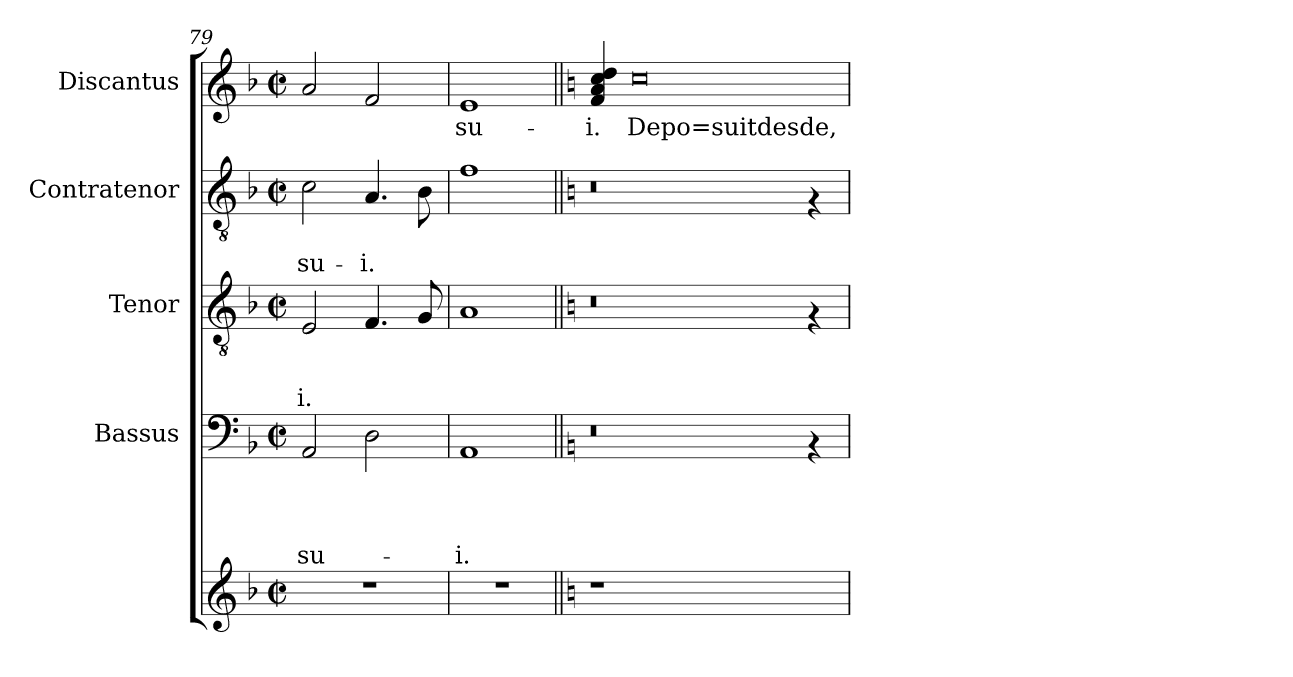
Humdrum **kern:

**kern	**kern	**text	**text	**text	**text	**kern	**text	**text	**text	**kern	**text	**text	**kern	**text
*part5	*part4	*part4	*part4	*part4	*part4	*part3	*part3	*part3	*part3	*part2	*part2	*part2	*part1	*part1
*staff5	*staff4	*staff4	*staff4	*staff4	*staff4	*staff3	*staff3	*staff3	*staff3	*staff2	*staff2	*staff2	*staff1	*staff1
*	*I"Bassus	*	*	*	*	*I"Tenor	*	*	*	*I"Contratenor	*	*	*I"Discantus	*
*clefG2	*clefF4	*	*	*	*	*clefGv2	*	*	*	*clefGv2	*	*	*clefG2	*
*k[b-]	*k[b-]	*	*	*	*	*k[b-]	*	*	*	*k[b-]	*	*	*k[b-]	*
*F:	*F:	*	*	*	*	*F:	*	*	*	*F:	*	*	*F:	*
*M2/2	*M2/2	*	*	*	*	*M2/2	*	*	*	*M2/2	*	*	*M2/2	*
*met(c|)	*met(c|)	*	*	*	*	*met(c|)	*	*	*	*met(c|)	*	*	*met(c|)	*
=79	=79	=79	=79	=79	=79	=79	=79	=79	=79	=79	=79	=79	=79	=79
!	!	!	!	!	!LO:LY:b	!	!	!	!LO:LY:b:rj	!	!	!LO:LY:b	!	!
1r	2AA/	.	.	.	su-	2E/	.	.	-i.	2c\	.	su-	2a/	.
!	!	!	!	!	!	!	!	!	!	!	!	!LO:LY:b	!	!
.	2D\	.	.	.	.	4.F/	.	.	.	4.A/	.	-i.	2f/	.
.	.	.	.	.	.	8G/	.	.	.	8B-\	.	.	.	.
=80	=80	=80	=80	=80	=80	=80	=80	=80	=80	=80	=80	=80	=80	=80
!	!	!	!	!	!LO:LY:b	!	!	!	!	!	!	!	!	!LO:LY:b
1r	1AA	.	.	.	-i.	1A	.	.	.	1f	.	.	1e	su-
!!LO:PB:g=z
=81||	=81||	=81||	=81||	=81||	=81||	=81||	=81||	=81||	=81||	=81||	=81||	=81||	=81||	=81||
*k[]	*k[]	*	*	*	*	*k[]	*	*	*	*k[]	*	*	*k[]	*
*C:	*C:	*	*	*	*	*C:	*	*	*	*C:	*	*	*C:	*
!	!	!	!	!	!	!	!	!	!	!	!	!	!LO:N:n=1:head=solid	!
!	!	!	!	!	!	!	!	!	!	!	!	!	!LO:N:n=2:head=solid	!
!	!	!	!	!	!	!	!	!	!	!	!	!	!LO:N:n=3:head=solid	!
!	!	!	!	!	!	!	!	!	!	!	!	!	!LO:N:n=4:head=solid	!LO:LY:b
1r	0r	.	.	.	.	0r	.	.	.	0r	.	.	4f/ 4a/ 4cc/ 4dd/	-i.
!	!	!	!	!	!	!	!	!	!	!	!	!	!	!LO:LY:b
.	.	.	.	.	.	.	.	.	.	.	.	.	0cc	Depo=suitdesde,-
1ryy	.	.	.	.	.	.	.	.	.	.	.	.	.	.
4ryy	4rAA	.	.	.	.	4rF	.	.	.	4rF	.	.	.	.
=	=	=	=	=	=	=	=	=	=	=	=	=	=	=
*-	*-	*-	*-	*-	*-	*-	*-	*-	*-	*-	*-	*-	*-	*-
